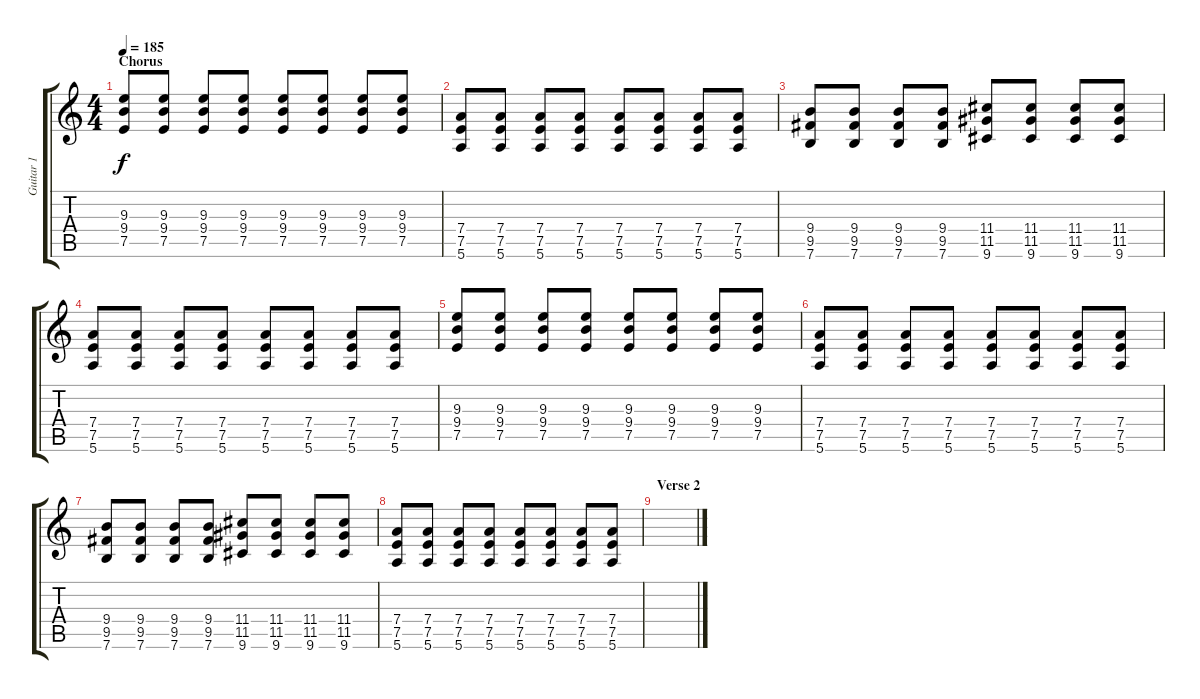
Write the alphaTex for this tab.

\track ("Guitar 1" "Guitar 1") {instrument electricguitarmuted}
\staff {score tabs}
\tuning (E4 B3 G3 D3 A2 E2) {hide}
\ts (4 4)
\section ("" "Chorus")
\tempo 185
\clef g2
\ks c
(9.3 9.4 7.5).8{dy f} (9.3 9.4 7.5).8 (9.3 9.4 7.5).8 (9.3 9.4 7.5).8 (9.3 9.4 7.5).8 (9.3 9.4 7.5).8 (9.3 9.4 7.5).8 (9.3 9.4 7.5).8 |
(7.4 7.5 5.6).8 (7.4 7.5 5.6).8 (7.4 7.5 5.6).8 (7.4 7.5 5.6).8 (7.4 7.5 5.6).8 (7.4 7.5 5.6).8 (7.4 7.5 5.6).8 (7.4 7.5 5.6).8 |
(9.4 9.5 7.6).8 (9.4 9.5 7.6).8 (9.4 9.5 7.6).8 (9.4 9.5 7.6).8 (11.4 11.5 9.6).8 (11.4 11.5 9.6).8 (11.4 11.5 9.6).8 (11.4 11.5 9.6).8 |
(7.4 7.5 5.6).8 (7.4 7.5 5.6).8 (7.4 7.5 5.6).8 (7.4 7.5 5.6).8 (7.4 7.5 5.6).8 (7.4 7.5 5.6).8 (7.4 7.5 5.6).8 (7.4 7.5 5.6).8 |
(9.3 9.4 7.5).8 (9.3 9.4 7.5).8 (9.3 9.4 7.5).8 (9.3 9.4 7.5).8 (9.3 9.4 7.5).8 (9.3 9.4 7.5).8 (9.3 9.4 7.5).8 (9.3 9.4 7.5).8 |
(7.4 7.5 5.6).8 (7.4 7.5 5.6).8 (7.4 7.5 5.6).8 (7.4 7.5 5.6).8 (7.4 7.5 5.6).8 (7.4 7.5 5.6).8 (7.4 7.5 5.6).8 (7.4 7.5 5.6).8 |
(9.4 9.5 7.6).8 (9.4 9.5 7.6).8 (9.4 9.5 7.6).8 (9.4 9.5 7.6).8 (11.4 11.5 9.6).8 (11.4 11.5 9.6).8 (11.4 11.5 9.6).8 (11.4 11.5 9.6).8 |
(7.4 7.5 5.6).8 (7.4 7.5 5.6).8 (7.4 7.5 5.6).8 (7.4 7.5 5.6).8 (7.4 7.5 5.6).8 (7.4 7.5 5.6).8 (7.4 7.5 5.6).8 (7.4 7.5 5.6).8 |
\section ("" "Verse 2")
